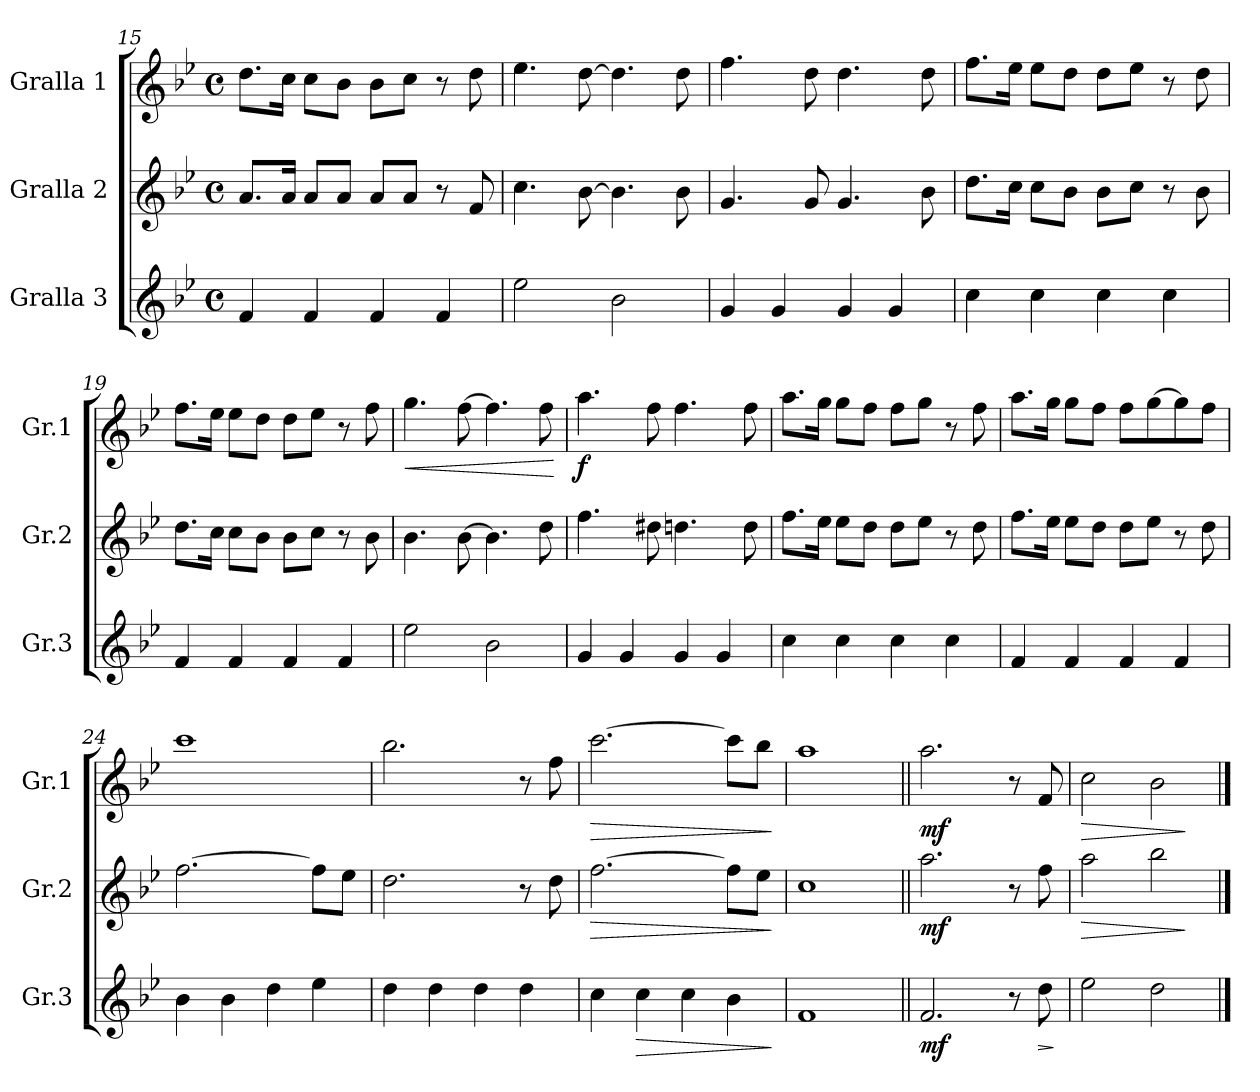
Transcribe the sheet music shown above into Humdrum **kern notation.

**kern	**dynam	**kern	**dynam	**kern	**dynam
*part3	*part3	*part2	*part2	*part1	*part1
*staff3	*staff3	*staff2	*staff2	*staff1	*staff1
*I"Gralla 3	*	*I"Gralla 2	*	*I"Gralla 1	*
*I'Gr.3	*	*I'Gr.2	*	*I'Gr.1	*
*clefG2	*	*clefG2	*	*clefG2	*
*k[b-e-]	*	*k[b-e-]	*	*k[b-e-]	*
*M4/4	*	*M4/4	*	*M4/4	*
*met(c)	*	*met(c)	*	*met(c)	*
=15	=15	=15	=15	=15	=15
4f/	.	8.a/L	.	8.dd\L	.
.	.	16a/Jk	.	16cc\Jk	.
4f/	.	8a/L	.	8cc\L	.
.	.	8a/J	.	8b-\J	.
4f/	.	8a/L	.	8b-\L	.
.	.	8a/J	.	8cc\J	.
4f/	.	8r	.	8r	.
.	.	8f/	.	8dd\	.
=16	=16	=16	=16	=16	=16
2ee-\	.	4.cc\	.	4.ee-\	.
.	.	[8b-\	.	[8dd\	.
2b-\	.	4.b-\]	.	4.dd\]	.
.	.	8b-\	.	8dd\	.
=17	=17	=17	=17	=17	=17
4g/	.	4.g/	.	4.ff\	.
4g/	.	.	.	.	.
.	.	8g/	.	8dd\	.
4g/	.	4.g/	.	4.dd\	.
4g/	.	.	.	.	.
.	.	8b-\	.	8dd\	.
=18	=18	=18	=18	=18	=18
4cc\	.	8.dd\L	.	8.ff\L	.
.	.	16cc\Jk	.	16ee-\Jk	.
4cc\	.	8cc\L	.	8ee-\L	.
.	.	8b-\J	.	8dd\J	.
4cc\	.	8b-\L	.	8dd\L	.
.	.	8cc\J	.	8ee-\J	.
4cc\	.	8r	.	8r	.
.	.	8b-\	.	8dd\	.
!!LO:LB:g=z
=19	=19	=19	=19	=19	=19
4f/	.	8.dd\L	.	8.ff\L	.
.	.	16cc\Jk	.	16ee-\Jk	.
4f/	.	8cc\L	.	8ee-\L	.
.	.	8b-\J	.	8dd\J	.
4f/	.	8b-\L	.	8dd\L	.
.	.	8cc\J	.	8ee-\J	.
4f/	.	8r	.	8r	.
.	.	8b-\	.	8ff\	.
=20	=20	=20	=20	=20	=20
!	!	!	!	!	!LO:HP:b
2ee-\	.	4.b-\	.	4.gg\	<
.	.	[8b-\	.	[8ff\	.
2b-\	.	4.b-\]	.	4.ff\]	.
.	.	8dd\	.	8ff\	.
.	.	.	.	.	[
=21	=21	=21	=21	=21	=21
!	!	!	!	!	!LO:DY:b
4g/	.	4.ff\	.	4.aa\	f
4g/	.	.	.	.	.
.	.	8dd#X\	.	8ff\	.
4g/	.	4.ddn\	.	4.ff\	.
4g/	.	.	.	.	.
.	.	8dd\	.	8ff\	.
=22	=22	=22	=22	=22	=22
4cc\	.	8.ff\L	.	8.aa\L	.
.	.	16ee-\Jk	.	16gg\Jk	.
4cc\	.	8ee-\L	.	8gg\L	.
.	.	8dd\J	.	8ff\J	.
4cc\	.	8dd\L	.	8ff\L	.
.	.	8ee-\J	.	8gg\J	.
4cc\	.	8r	.	8r	.
.	.	8dd\	.	8ff\	.
=23	=23	=23	=23	=23	=23
4f/	.	8.ff\L	.	8.aa\L	.
.	.	16ee-\Jk	.	16gg\Jk	.
4f/	.	8ee-\L	.	8gg\L	.
.	.	8dd\J	.	8ff\J	.
4f/	.	8dd\L	.	8ff\L	.
.	.	8ee-\J	.	[8gg\	.
4f/	.	8r	.	8gg\]	.
.	.	8dd\	.	8ff\J	.
=24	=24	=24	=24	=24	=24
4b-\	.	[2.ff\	.	1ccc	.
4b-\	.	.	.	.	.
4dd\	.	.	.	.	.
4ee-\	.	8ff\L]	.	.	.
.	.	8ee-\J	.	.	.
=25	=25	=25	=25	=25	=25
4dd\	.	2.dd\	.	2.bb-\	.
4dd\	.	.	.	.	.
4dd\	.	.	.	.	.
4dd\	.	8r	.	8r	.
.	.	8dd\	.	8ff\	.
!!LO:PB:g=z
=26	=26	=26	=26	=26	=26
!	!	!	!LO:HP:b	!	!LO:HP:b
4cc\	.	[2.ff\	>	[2.ccc\	>
!	!LO:HP:b	!	!	!	!
4cc\	>	.	.	.	.
4cc\	.	.	.	.	.
4b-\	.	8ff\L]	.	8ccc\L]	.
.	.	8ee-\J	.	8bb-\J	.
.	]	.	]	.	]
=27	=27	=27	=27	=27	=27
1f	.	1cc	.	1aa	.
=28||	=28||	=28||	=28||	=28||	=28||
!	!LO:DY:b	!	!LO:DY:b	!	!LO:DY:b
2.f/	mf	2.aa\	mf	2.aa\	mf
8r	.	8r	.	8r	.
!	!LO:HP:b	!	!	!	!
8dd\	>	8ff\	.	8f/	.
.	]	.	.	.	.
=29	=29	=29	=29	=29	=29
!	!	!	!LO:HP:b	!	!LO:HP:b
2ee-\	.	2aa\	>	2cc\	>
2dd\	.	2bb-\	.	2b-\	.
.	.	.	]	.	]
==	==	==	==	==	==
*-	*-	*-	*-	*-	*-
